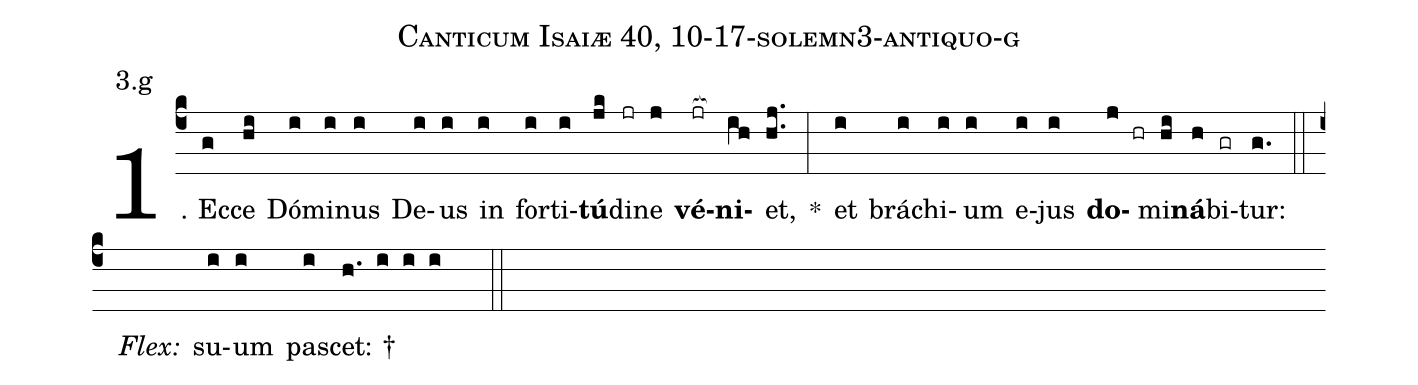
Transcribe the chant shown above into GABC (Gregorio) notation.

name: Canticum Isaiæ 40, 10-17-solemn3-antiquo-g;
annotation: 3.g;
%%
(c4)1. Ec(g)ce(hi) Dó(i)mi(i)nus(i) De(i)us(i) in(i) for(i)ti(i)<b>tú</b>(jk)di(jr)ne(j) <b>vé</b>(jr[ocb:1{])<b>ni</b>(ih[ocb:0}])et,(hj..) *(:) et(i) brá(i)chi(i)um(i) e(i)jus(i) <b>do</b>(j hr)mi(hi)<b>ná</b>(h)bi(gr)tur:(g.) (::)
<i>Flex:</i>()  su(i)um(i) pa(i)scet: †(h. i i i  ::)
